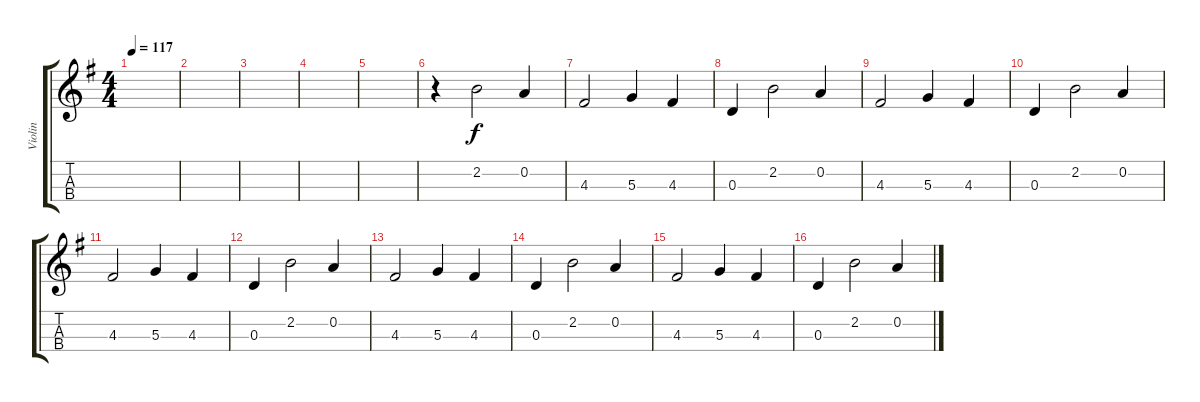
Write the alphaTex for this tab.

\track ("Violin" "Violin") {instrument violin}
\staff {score tabs}
\tuning (E5 A4 D4 G3) {hide}
\ts (4 4)
\tempo 117
\clef g2
\ks g
|
|
|
|
|
r.4 2.2.2 0.2.4 |
4.3.2 5.3.4 4.3.4 |
0.3.4 2.2.2 0.2.4 |
4.3.2 5.3.4 4.3.4 |
0.3.4 2.2.2 0.2.4 |
4.3.2 5.3.4 4.3.4 |
0.3.4 2.2.2 0.2.4 |
4.3.2 5.3.4 4.3.4 |
0.3.4{volume 0} 2.2.2 0.2.4 |
4.3.2 5.3.4 4.3.4 |
0.3.4 2.2.2 0.2.4
